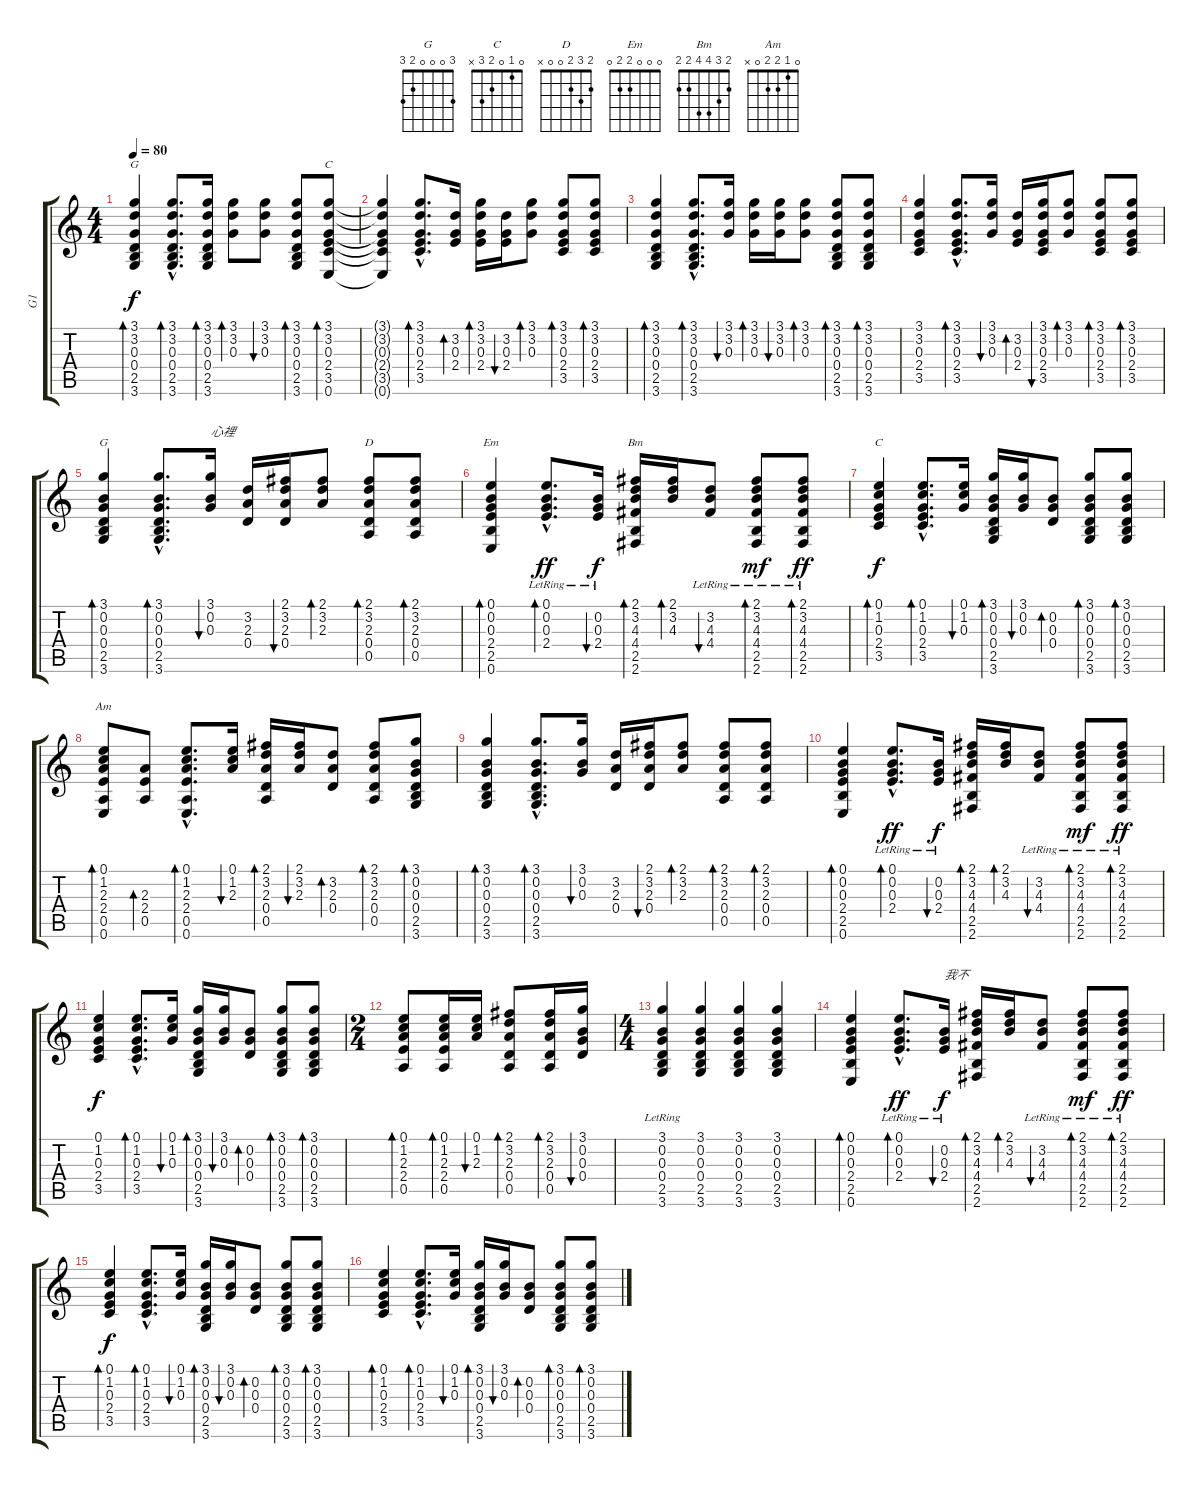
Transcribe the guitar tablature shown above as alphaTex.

\track ("G1" "G1") {instrument distortionguitar}
\staff {score tabs}
\tuning (E4 B3 G3 D3 A2 E2) {hide}
\chord ("G" 3 3 0 0 2 3)
\chord ("C" 3 3 0 2 3 x)
\chord ("G" 3 0 0 0 2 3)
\chord ("D" 2 3 2 0 0 x)
\chord ("Em" 0 0 0 2 2 0)
\chord ("Bm" 2 3 4 4 2 2)
\chord ("C" 0 1 0 2 3 x)
\chord ("Am" 0 1 2 2 0 x)
\ts (4 4)
\tempo 80
\clef g2
\ks c
(3.1 3.2 0.3 0.4 2.5 3.6).4{bd 30 ch "G" dy f instrument distortionguitar} (3.1{hac} 3.2{hac} 0.3{hac} 0.4{hac} 2.5{hac} 3.6{hac}).8{d bd 30} (3.1 3.2 0.3 0.4 2.5 3.6).16{bd 30} (3.1 3.2 0.3).8{bd 30} (3.1 3.2 0.3).8{bu 30} (3.1 3.2 0.3 0.4 2.5 3.6).8{bd 30} (3.1 3.2 0.3 2.4 3.5 0.6).8{bd 30 ch "C"} |
(3.1{t} 3.2{t} 0.3{t} 2.4{t} 3.5{t} 0.6{t}).4 (3.1{hac} 3.2{hac} 0.3{hac} 2.4{hac} 3.5{hac}).8{d bd 30} (3.2 0.3 2.4).16{bd 30} (3.1 3.2 0.3 2.4).16{bd 30} (3.2 0.3 2.4).16{bu 30} (3.1 3.2 0.3).8{bd 30} (3.1 3.2 0.3 2.4 3.5).8{bd 30} (3.1 3.2 0.3 2.4 3.5).8{bd 30} |
(3.1 3.2 0.3 0.4 2.5 3.6).4{bd 30} (3.1{hac} 3.2{hac} 0.3{hac} 0.4{hac} 2.5{hac} 3.6{hac}).8{d bd 30} (3.1 3.2 0.3).16{bu 30} (3.1 3.2 0.3).16{bd 30} (3.1 3.2 0.3).16{bu 30} (3.1 3.2 0.3).8{bd 30} (3.1 3.2 0.3 0.4 2.5 3.6).8{bd 30} (3.1 3.2 0.3 0.4 2.5 3.6).8{bd 30} |
(3.1 3.2 0.3 2.4 3.5).4 (3.1{hac} 3.2{hac} 0.3{hac} 2.4{hac} 3.5{hac}).8{d bd 30} (3.1 3.2 0.3).16{bu 30} (3.2 0.3 2.4).16{bd 30} (3.1 3.2 0.3 2.4 3.5).16{bu 30} (3.1 3.2 0.3).8{bd 30} (3.1 3.2 0.3 2.4 3.5).8{bd 30} (3.1 3.2 0.3 2.4 3.5).8{bd 30} |
(3.1 0.2 0.3 0.4 2.5 3.6).4{bd 30 ch "G"} (3.1{hac} 0.2{hac} 0.3{hac} 0.4{hac} 2.5{hac} 3.6{hac}).8{d bd 30} (3.1 0.2 0.3).16{bu 30 txt "心裡"} (3.2 2.3 0.4).16 (2.1 3.2 2.3 0.4).16{bu 30} (2.1 3.2 2.3).8{bd 30} (2.1 3.2 2.3 0.4 0.5).8{bd 30 ch "D"} (2.1 3.2 2.3 0.4 0.5).8{bd 30} |
(0.1 0.2 0.3 2.4 2.5 0.6).4{bd 30 ch "Em"} (0.1{hac lr} 0.2{hac lr} 0.3{hac lr} 2.4{hac lr}).8{d bd 30 dy ff} (0.2{lr} 0.3{lr} 2.4{lr}).16{bu 30 dy f} (2.1 3.2 4.3 4.4 2.5 2.6).16{bd 30 ch "Bm"} (2.1 3.2 4.3).16{bd 30} (3.2{lr} 4.3{lr} 4.4{lr}).8{bu 30} (2.1 3.2{lr} 4.3{lr} 4.4{lr} 2.5 2.6).8{bd 30 dy mf} (2.1{lr} 3.2{lr} 4.3{lr} 4.4{lr} 2.5 2.6).8{bd 30 dy ff} |
(0.1 1.2 0.3 2.4 3.5).4{bd 30 ch "C" dy f} (0.1{hac} 1.2{hac} 0.3{hac} 2.4{hac} 3.5{hac}).8{d bd 30} (0.1 1.2 0.3).16{bu 30} (3.1 0.2 0.3 0.4 2.5 3.6).16{bd 30} (3.1 0.2 0.3).16{bu 30} (0.2 0.3 0.4).8{bd 30} (3.1 0.2 0.3 0.4 2.5 3.6).8{bd 30} (3.1 0.2 0.3 0.4 2.5 3.6).8{bd 30} |
(0.1 1.2 2.3 2.4 0.5 0.6).8{bd 30 ch "Am"} (2.3 2.4 0.5).8{bd 30} (0.1{hac} 1.2{hac} 2.3{hac} 2.4{hac} 0.5{hac} 0.6{hac}).8{d bd 30} (0.1 1.2 2.3).16{bu 30} (2.1 3.2 2.3 0.4 0.5).16{bd 30} (2.1 3.2 2.3).16{bu 30} (3.2 2.3 0.4).8{bd 30} (2.1 3.2 2.3 0.4 0.5).8{bd 30} (3.1 0.2 0.3 0.4 2.5 3.6).8{bd 30} |
(3.1 0.2 0.3 0.4 2.5 3.6).4{bd 30} (3.1{hac} 0.2{hac} 0.3{hac} 0.4{hac} 2.5{hac} 3.6{hac}).8{d bd 30} (3.1 0.2 0.3).16{bu 30} (3.2 2.3 0.4).16 (2.1 3.2 2.3 0.4).16{bu 30} (2.1 3.2 2.3).8{bd 30} (2.1 3.2 2.3 0.4 0.5).8{bd 30} (2.1 3.2 2.3 0.4 0.5).8{bd 30} |
(0.1 0.2 0.3 2.4 2.5 0.6).4{bd 30} (0.1{hac lr} 0.2{hac lr} 0.3{hac lr} 2.4{hac lr}).8{d bd 30 dy ff} (0.2{lr} 0.3{lr} 2.4{lr}).16{bu 30 dy f} (2.1 3.2 4.3 4.4 2.5 2.6).16{bd 30} (2.1 3.2 4.3).16{bd 30} (3.2{lr} 4.3{lr} 4.4{lr}).8{bu 30} (2.1 3.2{lr} 4.3{lr} 4.4{lr} 2.5 2.6).8{bd 30 dy mf} (2.1{lr} 3.2{lr} 4.3{lr} 4.4{lr} 2.5 2.6).8{bd 30 dy ff} |
(0.1 1.2 0.3 2.4 3.5).4{dy f} (0.1{hac} 1.2{hac} 0.3{hac} 2.4{hac} 3.5{hac}).8{d bd 30} (0.1 1.2 0.3).16{bu 30} (3.1 0.2 0.3 0.4 2.5 3.6).16{bd 30} (3.1 0.2 0.3).16{bu 30} (0.2 0.3 0.4).8{bd 30} (3.1 0.2 0.3 0.4 2.5 3.6).8{bd 30} (3.1 0.2 0.3 0.4 2.5 3.6).8{bd 30} |
\ts (2 4)
(0.1 1.2 2.3 2.4 0.5).8{bd 30} (0.1 1.2 2.3 2.4 0.5).16{bd 30} (0.1 1.2 2.3).16{bu 30} (2.1 3.2 2.3 0.4 0.5).8{bd 30} (2.1 3.2 2.3 0.4 0.5).16{bd 30} (3.1 0.2 0.3 0.4).16{bu 30} |
\ts (4 4)
(3.1 0.2{lr} 0.3 0.4 2.5 3.6).4 (3.1 0.2 0.3 0.4 2.5 3.6).4 (3.1 0.2 0.3 0.4 2.5 3.6).4 (3.1 0.2 0.3 0.4 2.5 3.6).4 |
(0.1 0.2 0.3 2.4 2.5 0.6).4{bd 30} (0.1{hac lr} 0.2{hac lr} 0.3{hac lr} 2.4{hac lr}).8{d bd 30 dy ff} (0.2{lr} 0.3{lr} 2.4{lr}).16{bu 30 txt "我不" dy f} (2.1 3.2 4.3 4.4 2.5 2.6).16{bd 30} (2.1 3.2 4.3).16{bd 30} (3.2{lr} 4.3{lr} 4.4{lr}).8{bu 30} (2.1 3.2{lr} 4.3{lr} 4.4{lr} 2.5 2.6).8{bd 30 dy mf} (2.1{lr} 3.2{lr} 4.3{lr} 4.4{lr} 2.5 2.6).8{bd 30 dy ff} |
(0.1 1.2 0.3 2.4 3.5).4{bd 30 dy f} (0.1{hac} 1.2{hac} 0.3{hac} 2.4{hac} 3.5{hac}).8{d bd 30} (0.1 1.2 0.3).16{bu 30} (3.1 0.2 0.3 0.4 2.5 3.6).16{bd 30} (3.1 0.2 0.3).16{bu 30} (0.2 0.3 0.4).8{bd 30} (3.1 0.2 0.3 0.4 2.5 3.6).8{bd 30} (3.1 0.2 0.3 0.4 2.5 3.6).8{bd 30} |
(0.1 1.2 0.3 2.4 3.5).4{bd 30} (0.1{hac} 1.2{hac} 0.3{hac} 2.4{hac} 3.5{hac}).8{d bd 30} (0.1 1.2 0.3).16{bu 30} (3.1 0.2 0.3 0.4 2.5 3.6).16{bd 30} (3.1 0.2 0.3).16{bu 30} (0.2 0.3 0.4).8{bd 30} (3.1 0.2 0.3 0.4 2.5 3.6).8{bd 30} (3.1 0.2 0.3 0.4 2.5 3.6).8{bd 30}
